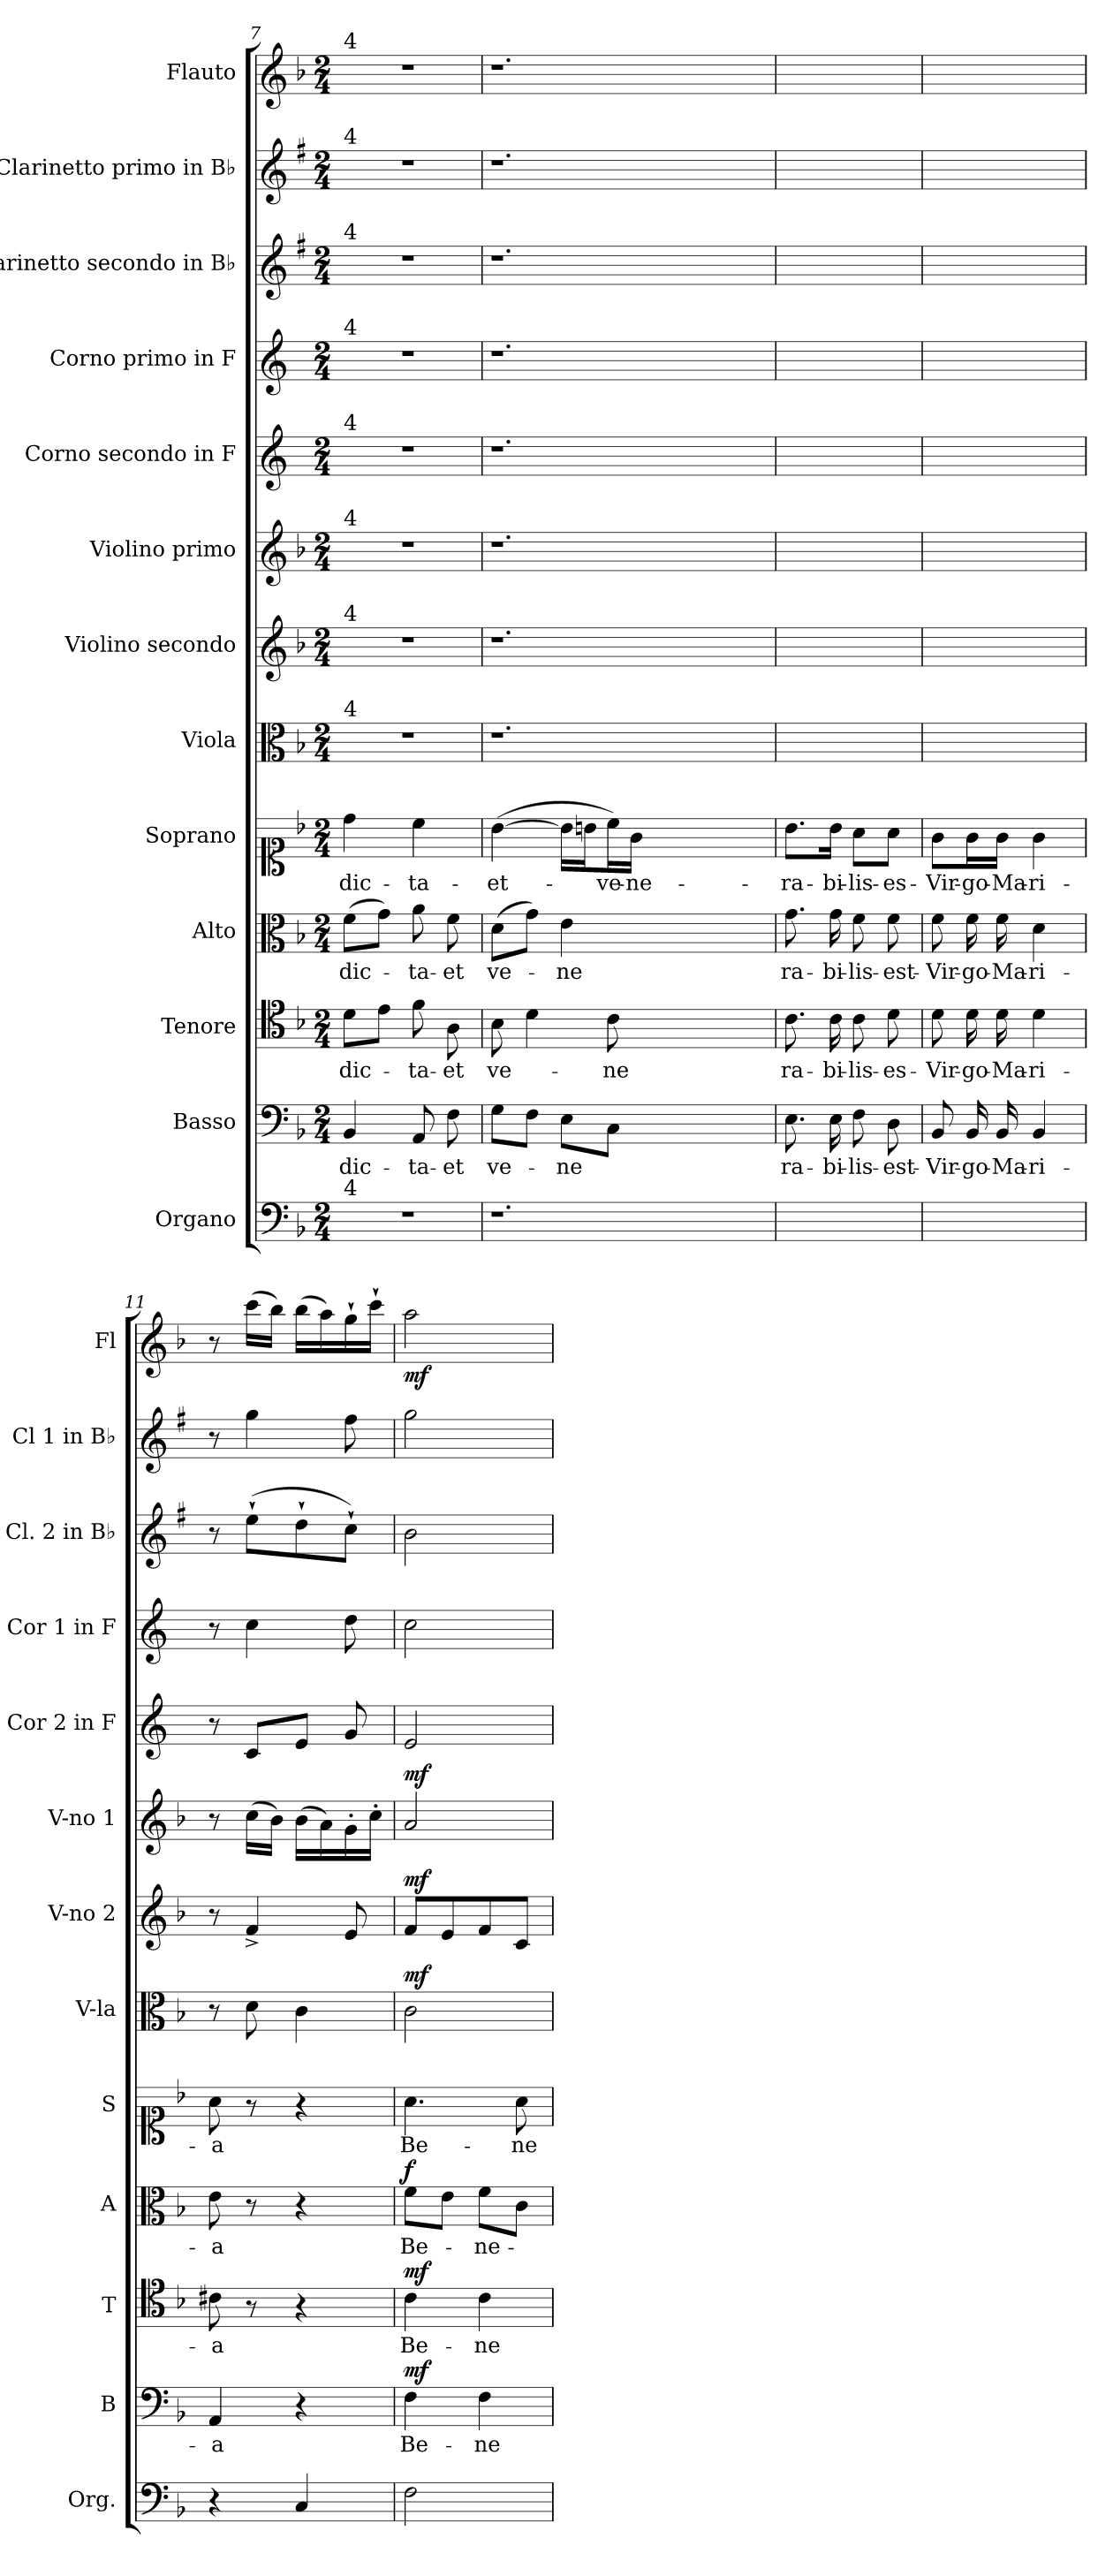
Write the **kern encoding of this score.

**kern	**kern	**text	**dynam	**kern	**text	**dynam	**kern	**text	**dynam	**kern	**text	**kern	**dynam	**kern	**dynam	**kern	**dynam	**kern	**kern	**kern	**kern	**kern	**dynam
*part13	*part12	*part12	*part12	*part11	*part11	*part11	*part10	*part10	*part10	*part9	*part9	*part8	*part8	*part7	*part7	*part6	*part6	*part5	*part4	*part3	*part2	*part1	*part1
*staff13	*staff12	*staff12	*staff12	*staff11	*staff11	*staff11	*staff10	*staff10	*staff10	*staff9	*staff9	*staff8	*staff8	*staff7	*staff7	*staff6	*staff6	*staff5	*staff4	*staff3	*staff2	*staff1	*staff1
*I"Organo	*I"Basso	*	*	*I"Tenore	*	*	*I"Alto	*	*	*I"Soprano	*	*I"Viola	*	*I"Violino secondo	*	*I"Violino primo	*	*I"Corno secondo in F	*I"Corno primo in F	*I"Clarinetto secondo in B♭	*I"Clarinetto primo in B♭	*I"Flauto	*
*I'Org.	*I'B	*	*	*I'T	*	*	*I'A	*	*	*I'S	*	*I'V-la	*	*I'V-no 2	*	*I'V-no 1	*	*I'Cor 2 in F	*I'Cor 1 in F	*I'Cl. 2 in B♭	*I'Cl 1 in B♭	*I'Fl	*
*clefF4	*clefF4	*	*	*clefC4	*	*	*clefC3	*	*	*clefC1	*	*clefC3	*	*clefG2	*	*clefG2	*	*clefG2	*clefG2	*clefG2	*clefG2	*clefG2	*
*	*	*	*	*	*	*	*	*	*	*	*	*	*	*	*	*	*	*ITrd4c7	*ITrd4c7	*ITrd1c2	*ITrd1c2	*	*
*k[b-]	*k[b-]	*	*	*k[b-]	*	*	*k[b-]	*	*	*k[b-]	*	*k[b-]	*	*k[b-]	*	*k[b-]	*	*k[b-]	*k[b-]	*k[b-]	*k[b-]	*k[b-]	*
*M2/4	*M2/4	*	*	*M2/4	*	*	*M2/4	*	*	*M2/4	*	*M2/4	*	*M2/4	*	*M2/4	*	*M2/4	*M2/4	*M2/4	*M2/4	*M2/4	*
=7	=7	=7	=7	=7	=7	=7	=7	=7	=7	=7	=7	=7	=7	=7	=7	=7	=7	=7	=7	=7	=7	=7	=7
!	!	!	!	!	!	!	!	!	!	!	!	!	!	!	!	!	!	!	!	!	!	!LO:TX:a:t=4	!
!	!	!	!	!	!	!	!	!	!	!	!	!	!	!	!	!	!	!	!	!	!LO:TX:a:t=4	!	!
!	!	!	!	!	!	!	!	!	!	!	!	!	!	!	!	!	!	!	!	!LO:TX:a:t=4	!	!	!
!	!	!	!	!	!	!	!	!	!	!	!	!	!	!	!	!	!	!	!LO:TX:a:t=4	!	!	!	!
!	!	!	!	!	!	!	!	!	!	!	!	!	!	!	!	!	!	!LO:TX:a:t=4	!	!	!	!	!
!	!	!	!	!	!	!	!	!	!	!	!	!	!	!	!	!LO:TX:a:t=4	!	!	!	!	!	!	!
!	!	!	!	!	!	!	!	!	!	!	!	!	!	!LO:TX:a:t=4	!	!	!	!	!	!	!	!	!
!	!	!	!	!	!	!	!	!	!	!	!	!LO:TX:a:t=4	!	!	!	!	!	!	!	!	!	!	!
!LO:TX:a:t=4	!	!	!	!	!	!	!	!	!	!	!	!	!	!	!	!	!	!	!	!	!	!	!
2r	4BB-/	-dic-	.	8d\L	-dic-	.	(8f\L	-dic-	.	4dd\	-dic-	2r	.	2r	.	2r	.	2r	2r	2r	2r	2r	.
.	.	.	.	8e\J	.	.	8g\J)	.	.	.	.	.	.	.	.	.	.	.	.	.	.	.	.
.	8AA/	-ta-	.	8f\	-ta-	.	8a\	-ta-	.	4cc\	-ta-	.	.	.	.	.	.	.	.	.	.	.	.
.	8F\	et	.	8A\	et	.	8f\	et	.	.	.	.	.	.	.	.	.	.	.	.	.	.	.
=8	=8	=8	=8	=8	=8	=8	=8	=8	=8	=8	=8	=8	=8	=8	=8	=8	=8	=8	=8	=8	=8	=8	=8
1.r	8G\L	-ve-	.	8B-\	-ve-	.	(8d\L	-ve-	.	([4b-\	-et-	1.r	.	1.r	.	1.r	.	1.r	1.r	1.r	1.r	1.r	.
.	8F\J	.	.	4d\	.	.	8g\J)	.	.	.	.	.	.	.	.	.	.	.	.	.	.	.	.
.	8E\L	ne	.	.	.	.	4e\	ne	.	16b-\LL]	.	.	.	.	.	.	.	.	.	.	.	.	.
.	.	.	.	.	.	.	.	.	.	16bn\J	.	.	.	.	.	.	.	.	.	.	.	.	.
.	8C\J	.	.	8c\	ne	.	.	.	.	16cc\L)	-ve-	.	.	.	.	.	.	.	.	.	.	.	.
.	.	.	.	.	.	.	.	.	.	16g\JJ	-ne-	.	.	.	.	.	.	.	.	.	.	.	.
.	1ryy	.	.	1ryy	.	.	1ryy	.	.	1ryy	.	.	.	.	.	.	.	.	.	.	.	.	.
=9	=9	=9	=9	=9	=9	=9	=9	=9	=9	=9	=9	=9	=9	=9	=9	=9	=9	=9	=9	=9	=9	=9	=9
2ryy	8.E\	-ra-	.	8.c\	-ra-	.	8.g\	-ra-	.	8.b-\L	-ra-	2ryy	.	2ryy	.	2ryy	.	2ryy	2ryy	2ryy	2ryy	2ryy	.
.	16E\	-bi-	.	16c\	-bi-	.	16g\	-bi-	.	16b-\Jk	-bi-	.	.	.	.	.	.	.	.	.	.	.	.
.	8F\	-lis-	.	8c\	-lis-	.	8f\	-lis-	.	8a\L	-lis-	.	.	.	.	.	.	.	.	.	.	.	.
.	8D\	-est-	.	8d\	-es-	.	8f\	-est-	.	8a\J	-es-	.	.	.	.	.	.	.	.	.	.	.	.
=10	=10	=10	=10	=10	=10	=10	=10	=10	=10	=10	=10	=10	=10	=10	=10	=10	=10	=10	=10	=10	=10	=10	=10
2ryy	8BB-/	-Vir-	.	8d\	-Vir-	.	8f\	-Vir-	.	8g\L	-Vir-	2ryy	.	2ryy	.	2ryy	.	2ryy	2ryy	2ryy	2ryy	2ryy	.
.	16BB-/	-go-	.	16d\	-go-	.	16f\	-go-	.	16g\L	-go-	.	.	.	.	.	.	.	.	.	.	.	.
.	16BB-/	-Ma-	.	16d\	-Ma-	.	16f\	-Ma-	.	16g\JJ	-Ma-	.	.	.	.	.	.	.	.	.	.	.	.
.	4BB-/	-ri-	.	4d\	-ri-	.	4d\	-ri-	.	4g\	-ri-	.	.	.	.	.	.	.	.	.	.	.	.
=11	=11	=11	=11	=11	=11	=11	=11	=11	=11	=11	=11	=11	=11	=11	=11	=11	=11	=11	=11	=11	=11	=11	=11
4r	4AA/	-a	.	8c#X\	-a	.	8e\	-a	.	8a\	-a	8r	.	8r	.	8r	.	8r	8r	8r	8r	8r	.
.	.	.	.	8r	.	.	8r	.	.	8r	.	8d\	.	4f^/	.	(16cc\LL	.	8F/L	4f\	(8dd`\L	4ff\	(16ccc\LL	.
.	.	.	.	.	.	.	.	.	.	.	.	.	.	.	.	16b-\JJ)	.	.	.	.	.	16bb-\JJ)	.
4C/	4r	.	.	4r	.	.	4r	.	.	4r	.	4c\	.	.	.	(16b-\LL	.	8A/J	.	8cc`\	.	(16bb-\LL	.
.	.	.	.	.	.	.	.	.	.	.	.	.	.	.	.	16a\)	.	.	.	.	.	16aa\)	.
.	.	.	.	.	.	.	.	.	.	.	.	.	.	8e/	.	16g'\	.	8c/	8g\	8b-`\J)	8ee\	16gg`\	.
.	.	.	.	.	.	.	.	.	.	.	.	.	.	.	.	16cc'\JJ	.	.	.	.	.	16ccc`\JJ	.
=12	=12	=12	=12	=12	=12	=12	=12	=12	=12	=12	=12	=12	=12	=12	=12	=12	=12	=12	=12	=12	=12	=12	=12
!	!	!	!LO:DY:a	!	!	!LO:DY:a	!	!	!LO:DY:b	!	!	!	!LO:DY:a	!	!LO:DY:a	!	!LO:DY:a	!	!	!	!	!	!LO:DY:b
2F\	4F\	Be-	mf	4c\	Be-	mf	8f\L	Be-	f	4.a\	Be-	2c\	mf	8f/L	mf	2a/	mf	2A/	2f\	2a\	2ff\	2aa\	mf
.	.	.	.	.	.	.	8e\J	.	.	.	.	.	.	8e/	.	.	.	.	.	.	.	.	.
.	4F\	-ne-	.	4c\	-ne-	.	8f\L	-ne-	.	.	.	.	.	8f/	.	.	.	.	.	.	.	.	.
.	.	.	.	.	.	.	8c\J	.	.	8a\	-ne-	.	.	8c/J	.	.	.	.	.	.	.	.	.
=	=	=	=	=	=	=	=	=	=	=	=	=	=	=	=	=	=	=	=	=	=	=	=
*-	*-	*-	*-	*-	*-	*-	*-	*-	*-	*-	*-	*-	*-	*-	*-	*-	*-	*-	*-	*-	*-	*-	*-
